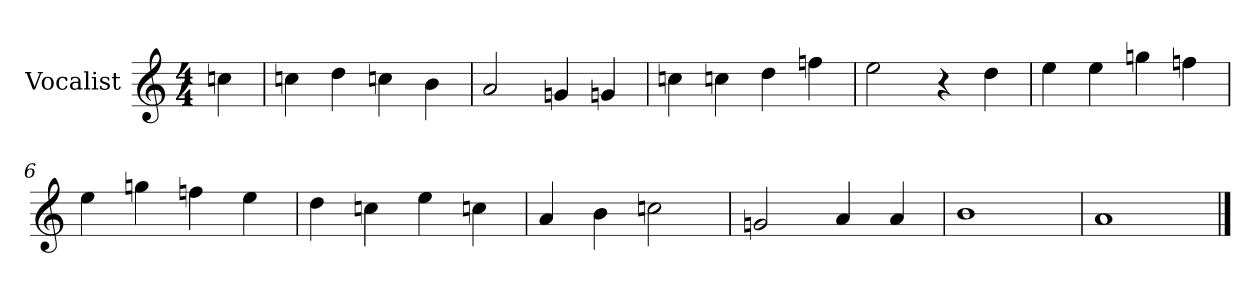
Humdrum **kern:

**kern
*part1
*staff1
*I"Vocalist
*k[]
*a:
*M4/4
=
4ccn
=1
4ccn
4dd
4ccn
4b
=2
2a
4gn
4gn
=3
4ccn
4ccn
4dd
4ffn
=4
2ee
4r
4dd
=5
4ee
4ee
4ggn
4ffn
=6
4ee
4ggn
4ffn
4ee
=7
4dd
4ccn
4ee
4ccn
=8
4a
4b
2ccn
=9
2gn
4a
4a
=10
1b
=11
1a
==
*-
